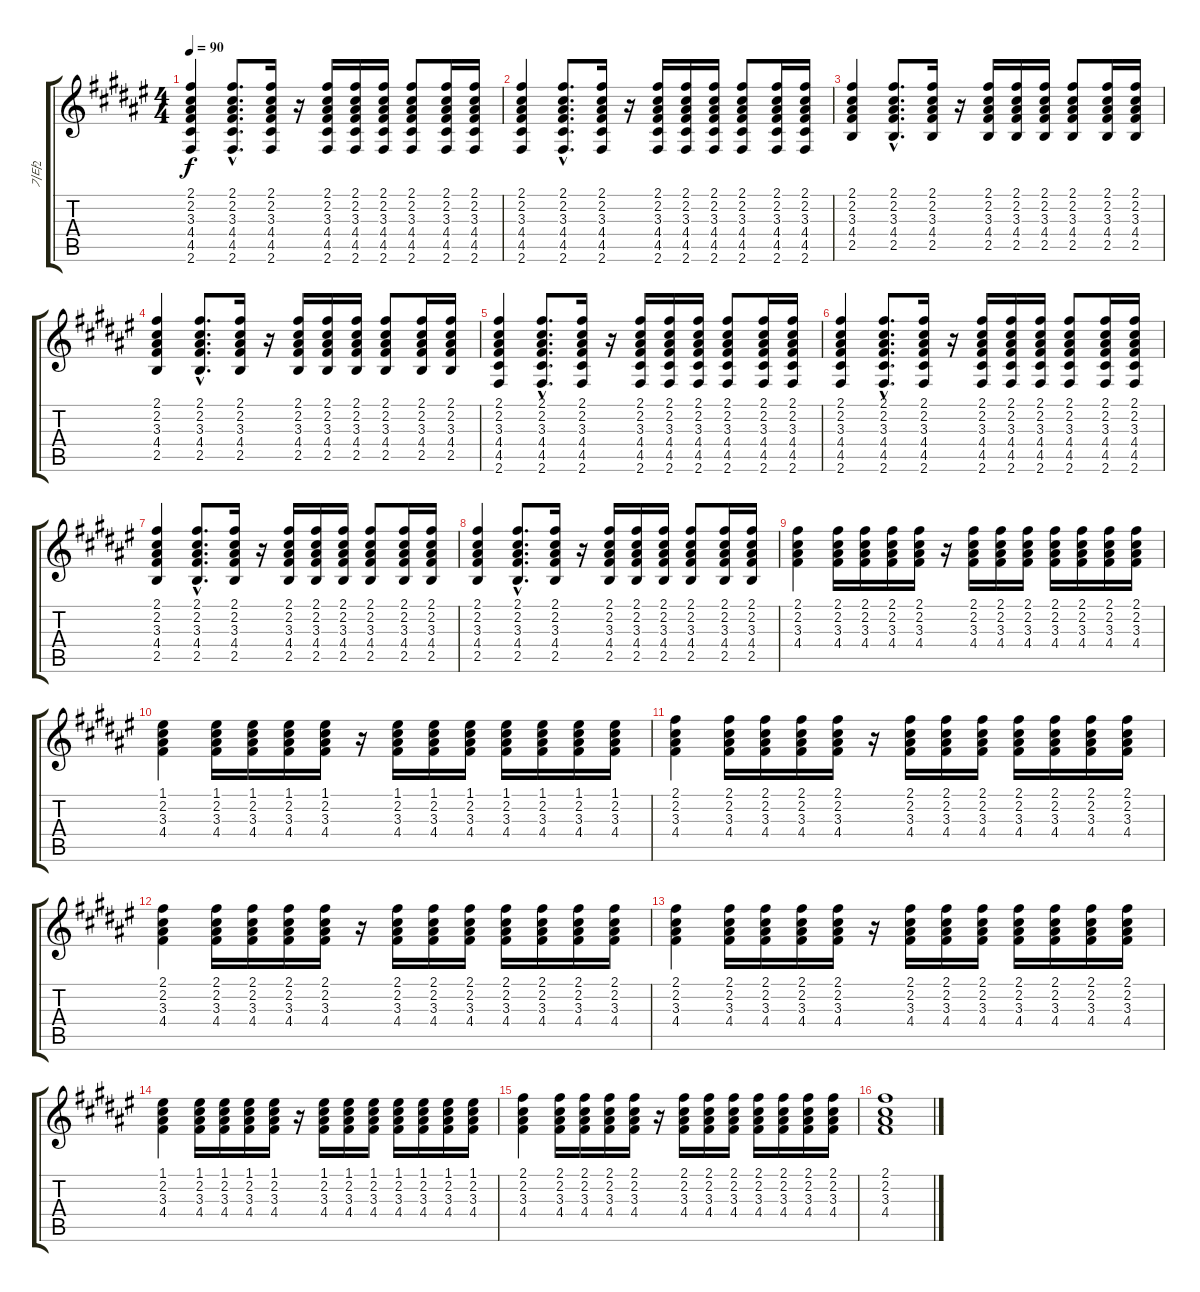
\track ("기타2" "기타2") {instrument acousticguitarnylon}
\staff {score tabs}
\tuning (E4 B3 G3 D3 A2 E2) {hide}
\ts (4 4)
\tempo 90
\clef g2
\ks f#
(2.1 2.2 3.3 4.4 4.5 2.6).4{dy f instrument acousticguitarnylon} (2.1{hac} 2.2{hac} 3.3{hac} 4.4{hac} 4.5{hac} 2.6{hac}).8{d} (2.1 2.2 3.3 4.4 4.5 2.6).16 r.16 (2.1 2.2 3.3 4.4 4.5 2.6).16 (2.1 2.2 3.3 4.4 4.5 2.6).16 (2.1 2.2 3.3 4.4 4.5 2.6).16 (2.1 2.2 3.3 4.4 4.5 2.6).8 (2.1 2.2 3.3 4.4 4.5 2.6).16 (2.1 2.2 3.3 4.4 4.5 2.6).16 |
(2.1 2.2 3.3 4.4 4.5 2.6).4 (2.1{hac} 2.2{hac} 3.3{hac} 4.4{hac} 4.5{hac} 2.6{hac}).8{d} (2.1 2.2 3.3 4.4 4.5 2.6).16 r.16 (2.1 2.2 3.3 4.4 4.5 2.6).16 (2.1 2.2 3.3 4.4 4.5 2.6).16 (2.1 2.2 3.3 4.4 4.5 2.6).16 (2.1 2.2 3.3 4.4 4.5 2.6).8 (2.1 2.2 3.3 4.4 4.5 2.6).16 (2.1 2.2 3.3 4.4 4.5 2.6).16 |
(2.1 2.2 3.3 4.4 2.5).4 (2.1{hac} 2.2{hac} 3.3{hac} 4.4{hac} 2.5{hac}).8{d} (2.1 2.2 3.3 4.4 2.5).16 r.16 (2.1 2.2 3.3 4.4 2.5).16 (2.1 2.2 3.3 4.4 2.5).16 (2.1 2.2 3.3 4.4 2.5).16 (2.1 2.2 3.3 4.4 2.5).8 (2.1 2.2 3.3 4.4 2.5).16 (2.1 2.2 3.3 4.4 2.5).16 |
(2.1 2.2 3.3 4.4 2.5).4 (2.1{hac} 2.2{hac} 3.3{hac} 4.4{hac} 2.5{hac}).8{d} (2.1 2.2 3.3 4.4 2.5).16 r.16 (2.1 2.2 3.3 4.4 2.5).16 (2.1 2.2 3.3 4.4 2.5).16 (2.1 2.2 3.3 4.4 2.5).16 (2.1 2.2 3.3 4.4 2.5).8 (2.1 2.2 3.3 4.4 2.5).16 (2.1 2.2 3.3 4.4 2.5).16 |
(2.1 2.2 3.3 4.4 4.5 2.6).4 (2.1{hac} 2.2{hac} 3.3{hac} 4.4{hac} 4.5{hac} 2.6{hac}).8{d} (2.1 2.2 3.3 4.4 4.5 2.6).16 r.16 (2.1 2.2 3.3 4.4 4.5 2.6).16 (2.1 2.2 3.3 4.4 4.5 2.6).16 (2.1 2.2 3.3 4.4 4.5 2.6).16 (2.1 2.2 3.3 4.4 4.5 2.6).8 (2.1 2.2 3.3 4.4 4.5 2.6).16 (2.1 2.2 3.3 4.4 4.5 2.6).16 |
(2.1 2.2 3.3 4.4 4.5 2.6).4 (2.1{hac} 2.2{hac} 3.3{hac} 4.4{hac} 4.5{hac} 2.6{hac}).8{d} (2.1 2.2 3.3 4.4 4.5 2.6).16 r.16 (2.1 2.2 3.3 4.4 4.5 2.6).16 (2.1 2.2 3.3 4.4 4.5 2.6).16 (2.1 2.2 3.3 4.4 4.5 2.6).16 (2.1 2.2 3.3 4.4 4.5 2.6).8 (2.1 2.2 3.3 4.4 4.5 2.6).16 (2.1 2.2 3.3 4.4 4.5 2.6).16 |
(2.1 2.2 3.3 4.4 2.5).4 (2.1{hac} 2.2{hac} 3.3{hac} 4.4{hac} 2.5{hac}).8{d} (2.1 2.2 3.3 4.4 2.5).16 r.16 (2.1 2.2 3.3 4.4 2.5).16 (2.1 2.2 3.3 4.4 2.5).16 (2.1 2.2 3.3 4.4 2.5).16 (2.1 2.2 3.3 4.4 2.5).8 (2.1 2.2 3.3 4.4 2.5).16 (2.1 2.2 3.3 4.4 2.5).16 |
(2.1 2.2 3.3 4.4 2.5).4 (2.1{hac} 2.2{hac} 3.3{hac} 4.4{hac} 2.5{hac}).8{d} (2.1 2.2 3.3 4.4 2.5).16 r.16 (2.1 2.2 3.3 4.4 2.5).16 (2.1 2.2 3.3 4.4 2.5).16 (2.1 2.2 3.3 4.4 2.5).16 (2.1 2.2 3.3 4.4 2.5).8 (2.1 2.2 3.3 4.4 2.5).16 (2.1 2.2 3.3 4.4 2.5).16 |
(2.1 2.2 3.3 4.4).4 (2.1 2.2 3.3 4.4).16 (2.1 2.2 3.3 4.4).16 (2.1 2.2 3.3 4.4).16 (2.1 2.2 3.3 4.4).16 r.16 (2.1 2.2 3.3 4.4).16 (2.1 2.2 3.3 4.4).16 (2.1 2.2 3.3 4.4).16 (2.1 2.2 3.3 4.4).16 (2.1 2.2 3.3 4.4).16 (2.1 2.2 3.3 4.4).16 (2.1 2.2 3.3 4.4).16 |
(1.1 2.2 3.3 4.4).4 (1.1 2.2 3.3 4.4).16 (1.1 2.2 3.3 4.4).16 (1.1 2.2 3.3 4.4).16 (1.1 2.2 3.3 4.4).16 r.16 (1.1 2.2 3.3 4.4).16 (1.1 2.2 3.3 4.4).16 (1.1 2.2 3.3 4.4).16 (1.1 2.2 3.3 4.4).16 (1.1 2.2 3.3 4.4).16 (1.1 2.2 3.3 4.4).16 (1.1 2.2 3.3 4.4).16 |
(2.1 2.2 3.3 4.4).4 (2.1 2.2 3.3 4.4).16 (2.1 2.2 3.3 4.4).16 (2.1 2.2 3.3 4.4).16 (2.1 2.2 3.3 4.4).16 r.16 (2.1 2.2 3.3 4.4).16 (2.1 2.2 3.3 4.4).16 (2.1 2.2 3.3 4.4).16 (2.1 2.2 3.3 4.4).16 (2.1 2.2 3.3 4.4).16 (2.1 2.2 3.3 4.4).16 (2.1 2.2 3.3 4.4).16 |
(2.1 2.2 3.3 4.4).4 (2.1 2.2 3.3 4.4).16 (2.1 2.2 3.3 4.4).16 (2.1 2.2 3.3 4.4).16 (2.1 2.2 3.3 4.4).16 r.16 (2.1 2.2 3.3 4.4).16 (2.1 2.2 3.3 4.4).16 (2.1 2.2 3.3 4.4).16 (2.1 2.2 3.3 4.4).16 (2.1 2.2 3.3 4.4).16 (2.1 2.2 3.3 4.4).16 (2.1 2.2 3.3 4.4).16 |
(2.1 2.2 3.3 4.4).4 (2.1 2.2 3.3 4.4).16 (2.1 2.2 3.3 4.4).16 (2.1 2.2 3.3 4.4).16 (2.1 2.2 3.3 4.4).16 r.16 (2.1 2.2 3.3 4.4).16 (2.1 2.2 3.3 4.4).16 (2.1 2.2 3.3 4.4).16 (2.1 2.2 3.3 4.4).16 (2.1 2.2 3.3 4.4).16 (2.1 2.2 3.3 4.4).16 (2.1 2.2 3.3 4.4).16 |
(1.1 2.2 3.3 4.4).4 (1.1 2.2 3.3 4.4).16 (1.1 2.2 3.3 4.4).16 (1.1 2.2 3.3 4.4).16 (1.1 2.2 3.3 4.4).16 r.16 (1.1 2.2 3.3 4.4).16 (1.1 2.2 3.3 4.4).16 (1.1 2.2 3.3 4.4).16 (1.1 2.2 3.3 4.4).16 (1.1 2.2 3.3 4.4).16 (1.1 2.2 3.3 4.4).16 (1.1 2.2 3.3 4.4).16 |
(2.1 2.2 3.3 4.4).4 (2.1 2.2 3.3 4.4).16 (2.1 2.2 3.3 4.4).16 (2.1 2.2 3.3 4.4).16 (2.1 2.2 3.3 4.4).16 r.16 (2.1 2.2 3.3 4.4).16 (2.1 2.2 3.3 4.4).16 (2.1 2.2 3.3 4.4).16 (2.1 2.2 3.3 4.4).16 (2.1 2.2 3.3 4.4).16 (2.1 2.2 3.3 4.4).16 (2.1 2.2 3.3 4.4).16 |
(2.1 2.2 3.3 4.4).1
